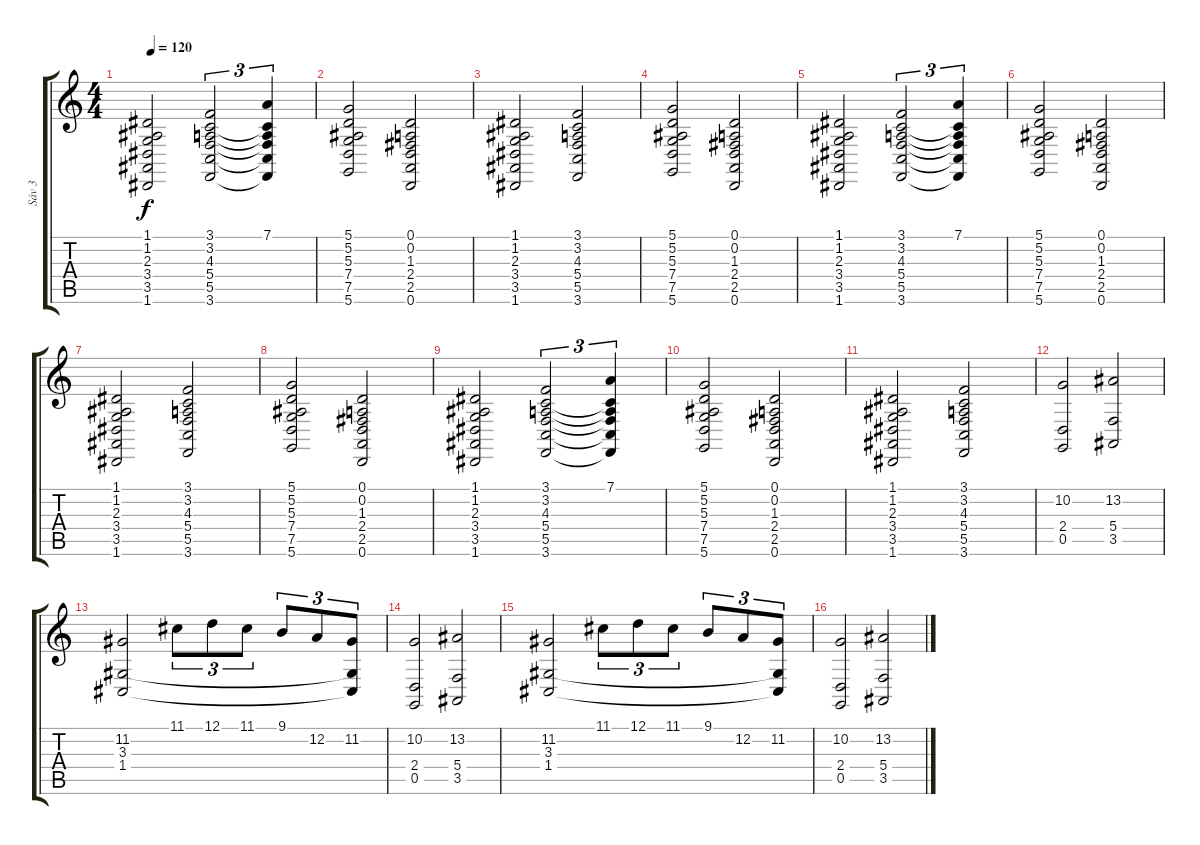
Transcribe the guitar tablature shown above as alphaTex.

\track ("Sáv 3" "Sáv 3") {instrument stringensemble1}
\staff {score tabs}
\tuning (D4 A3 F3 C3 G2 D2) {hide}
\ts (4 4)
\tempo 120
\clef g2
\ks c
(1.1 1.2 2.3 3.4 3.5 1.6).2{dy f} (3.1 3.2 4.3 5.4 5.5 3.6).2{tu (3 2)} (7.1 3.2{t} 4.3{t} 5.4{t} 5.5{t} 3.6{t}).4{tu (3 2)} |
(5.1 5.2 5.3 7.4 7.5 5.6).2 (0.1 0.2 1.3 2.4 2.5 0.6).2 |
(1.1 1.2 2.3 3.4 3.5 1.6).2 (3.1 3.2 4.3 5.4 5.5 3.6).2 |
(5.1 5.2 5.3 7.4 7.5 5.6).2{volume 10 instrument stringensemble1} (0.1 0.2 1.3 2.4 2.5 0.6).2 |
(1.1 1.2 2.3 3.4 3.5 1.6).2 (3.1 3.2 4.3 5.4 5.5 3.6).2{tu (3 2)} (7.1 3.2{t} 4.3{t} 5.4{t} 5.5{t} 3.6{t}).4{tu (3 2)} |
(5.1 5.2 5.3 7.4 7.5 5.6).2 (0.1 0.2 1.3 2.4 2.5 0.6).2 |
(1.1 1.2 2.3 3.4 3.5 1.6).2 (3.1 3.2 4.3 5.4 5.5 3.6).2 |
(5.1 5.2 5.3 7.4 7.5 5.6).2 (0.1 0.2 1.3 2.4 2.5 0.6).2 |
(1.1 1.2 2.3 3.4 3.5 1.6).2 (3.1 3.2 4.3 5.4 5.5 3.6).2{tu (3 2)} (7.1 3.2{t} 4.3{t} 5.4{t} 5.5{t} 3.6{t}).4{tu (3 2)} |
(5.1 5.2 5.3 7.4 7.5 5.6).2 (0.1 0.2 1.3 2.4 2.5 0.6).2 |
(1.1 1.2 2.3 3.4 3.5 1.6).2 (3.1 3.2 4.3 5.4 5.5 3.6).2 |
(10.2 2.4 0.5).2 (13.2 5.4 3.5).2 |
(11.2 3.3 1.4).2 11.1.8{tu (3 2)} 12.1.8{tu (3 2)} 11.1.8{tu (3 2)} 9.1.8{tu (3 2)} 12.2.8{tu (3 2)} (11.2 3.3{t} 1.4{t}).8{tu (3 2)} |
(10.2 2.4 0.5).2 (13.2 5.4 3.5).2 |
(11.2 3.3 1.4).2 11.1.8{tu (3 2)} 12.1.8{tu (3 2)} 11.1.8{tu (3 2)} 9.1.8{tu (3 2)} 12.2.8{tu (3 2)} (11.2 3.3{t} 1.4{t}).8{tu (3 2)} |
(10.2 2.4 0.5).2 (13.2 5.4 3.5).2
